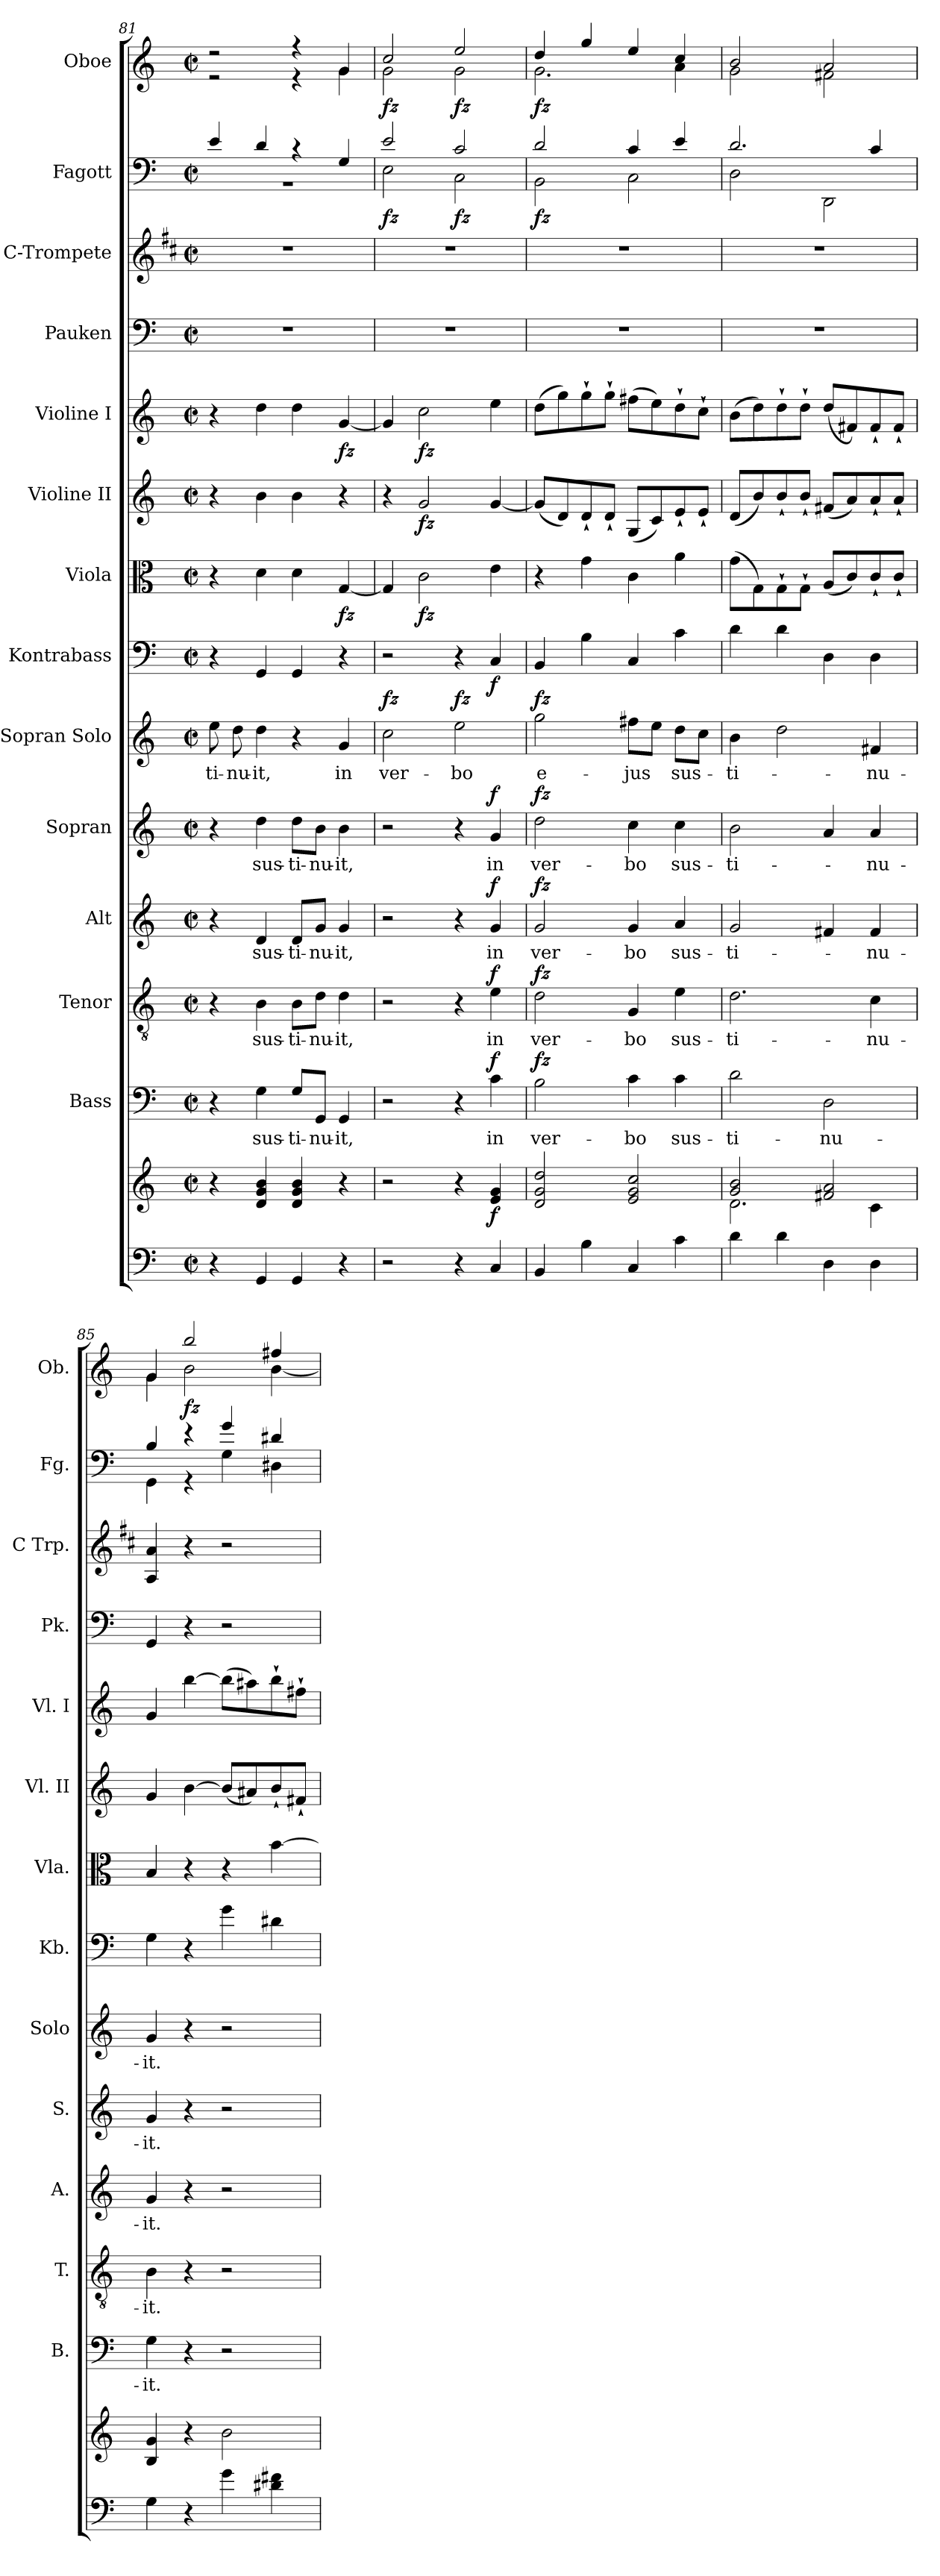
**kern	**kern	**dynam	**kern	**text	**dynam	**kern	**text	**dynam	**kern	**text	**dynam	**kern	**text	**dynam	**kern	**text	**dynam	**kern	**dynam	**kern	**dynam	**kern	**dynam	**kern	**dynam	**kern	**kern	**kern	**dynam	**kern	**dynam
*part14	*part14	*part14	*part13	*part13	*part13	*part12	*part12	*part12	*part11	*part11	*part11	*part10	*part10	*part10	*part9	*part9	*part9	*part8	*part8	*part7	*part7	*part6	*part6	*part5	*part5	*part4	*part3	*part2	*part2	*part1	*part1
*staff15	*staff14	*staff14/15	*staff13	*staff13	*staff13	*staff12	*staff12	*staff12	*staff11	*staff11	*staff11	*staff10	*staff10	*staff10	*staff9	*staff9	*staff9	*staff8	*staff8	*staff7	*staff7	*staff6	*staff6	*staff5	*staff5	*staff4	*staff3	*staff2	*staff2	*staff1	*staff1
*	*	*	*I"Bass	*	*	*I"Tenor	*	*	*I"Alt	*	*	*I"Sopran	*	*	*I"Sopran Solo	*	*	*I"Kontrabass	*	*I"Viola	*	*I"Violine II	*	*I"Violine I	*	*I"Pauken	*I"C-Trompete	*I"Fagott	*	*I"Oboe	*
*	*	*	*I'B.	*	*	*I'T.	*	*	*I'A.	*	*	*I'S.	*	*	*I'Solo	*	*	*I'Kb.	*	*I'Vla.	*	*I'Vl. II	*	*I'Vl. I	*	*I'Pk.	*I'C Trp.	*I'Fg.	*	*I'Ob.	*
*clefF4	*clefG2	*	*clefF4	*	*	*clefGv2	*	*	*clefG2	*	*	*clefG2	*	*	*clefG2	*	*	*clefF4	*	*clefC3	*	*clefG2	*	*clefG2	*	*clefF4	*clefG2	*clefF4	*	*clefG2	*
*	*	*	*	*	*	*	*	*	*	*	*	*	*	*	*	*	*	*ITrd7c12	*	*	*	*	*	*	*	*	*ITrd1c2	*	*	*	*
*k[]	*k[]	*	*k[]	*	*	*k[]	*	*	*k[]	*	*	*k[]	*	*	*k[]	*	*	*k[]	*	*k[]	*	*k[]	*	*k[]	*	*k[]	*k[]	*k[]	*	*k[]	*
*C:	*C:	*	*C:	*	*	*C:	*	*	*C:	*	*	*C:	*	*	*C:	*	*	*C:	*	*C:	*	*C:	*	*C:	*	*C:	*C:	*C:	*	*C:	*
*M2/2	*M2/2	*	*M2/2	*	*	*M2/2	*	*	*M2/2	*	*	*M2/2	*	*	*M2/2	*	*	*M2/2	*	*M2/2	*	*M2/2	*	*M2/2	*	*M2/2	*M2/2	*M2/2	*	*M2/2	*
*met(c|)	*met(c|)	*	*met(c|)	*	*	*met(c|)	*	*	*met(c|)	*	*	*met(c|)	*	*	*met(c|)	*	*	*met(c|)	*	*met(c|)	*	*met(c|)	*	*met(c|)	*	*met(c|)	*met(c|)	*met(c|)	*	*met(c|)	*
=81	=81	=81	=81	=81	=81	=81	=81	=81	=81	=81	=81	=81	=81	=81	=81	=81	=81	=81	=81	=81	=81	=81	=81	=81	=81	=81	=81	=81	=81	=81	=81
!	!	!	!	!	!	!	!	!	!	!	!	!	!	!	!	!LO:LY:b	!	!	!	!	!	!	!	!	!	!	!	!	!	!	!
*	*	*	*	*	*	*	*	*	*	*	*	*	*	*	*	*	*	*	*	*	*	*	*	*	*	*	*	*^	*	*^	*
4r	4r	.	4r	.	.	4r	.	.	4r	.	.	4r	.	.	8ee\	-ti-	.	4r	.	4r	.	4r	.	4r	.	1r	1r	4e/	1rBB	.	2r	2r	.
!	!	!	!	!	!	!	!	!	!	!	!	!	!	!	!	!LO:LY:b	!	!	!	!	!	!	!	!	!	!	!	!	!	!	!	!	!
.	.	.	.	.	.	.	.	.	.	.	.	.	.	.	8dd\	-nu-	.	.	.	.	.	.	.	.	.	.	.	.	.	.	.	.	.
!	!	!	!	!LO:LY:b	!	!	!LO:LY:b	!	!	!LO:LY:b	!	!	!LO:LY:b	!	!	!LO:LY:b	!	!	!	!	!	!	!	!	!	!	!	!	!	!	!	!	!
4GG/	4d/ 4g/ 4b/	.	4G\	sus-	.	4B\	sus-	.	4d/	sus-	.	4dd\	sus-	.	4dd\	-it,	.	4GGG/	.	4d\	.	4b\	.	4dd\	.	.	.	4d/	.	.	.	.	.
!	!	!	!	!LO:LY:b	!	!	!LO:LY:b	!	!	!LO:LY:b	!	!	!LO:LY:b	!	!	!	!	!	!	!	!	!	!	!	!	!	!	!	!	!	!	!	!
4GG/	4d/ 4g/ 4b/	.	8G/L	-ti-	.	8B\L	-ti-	.	8d/L	-ti-	.	8dd\L	-ti-	.	4r	.	.	4GGG/	.	4d\	.	4b\	.	4dd\	.	.	.	4rc	.	.	4r	4r	.
!	!	!	!	!LO:LY:b	!	!	!LO:LY:b	!	!	!LO:LY:b	!	!	!LO:LY:b	!	!	!	!	!	!	!	!	!	!	!	!	!	!	!	!	!	!	!	!
.	.	.	8GG/J	-nu-	.	8d\J	-nu-	.	8g/J	-nu-	.	8b\J	-nu-	.	.	.	.	.	.	.	.	.	.	.	.	.	.	.	.	.	.	.	.
!	!	!	!	!LO:LY:b	!	!	!LO:LY:b	!	!	!LO:LY:b	!	!	!LO:LY:b	!	!	!LO:LY:b	!	!	!	!	!LO:DY:b	!	!	!	!LO:DY:b	!	!	!	!	!	!	!	!
4r	4r	.	4GG/	-it,	.	4d\	-it,	.	4g/	-it,	.	4b\	-it,	.	4g/	in	.	4r	.	[4G/	fz	4r	.	[4g/	fz	.	.	4G/	.	.	4g/	4g\	.
!!LO:PB:g=z	!!
=82	=82	=82	=82	=82	=82	=82	=82	=82	=82	=82	=82	=82	=82	=82	=82	=82	=82	=82	=82	=82	=82	=82	=82	=82	=82	=82	=82	=82	=82	=82	=82	=82	=82
!	!	!	!	!	!	!	!	!	!	!	!	!	!	!	!	!LO:LY:b	!LO:DY:a	!	!	!	!	!	!	!	!	!	!	!	!	!LO:DY:b	!	!	!LO:DY:b
2r	2r	.	2r	.	.	2r	.	.	2r	.	.	2r	.	.	2cc\	ver-	fz	2r	.	4G/]	.	4r	.	4g/]	.	1r	1r	2e/	2E\	fz	2cc/	2g\	fz
!	!	!	!	!	!	!	!	!	!	!	!	!	!	!	!	!	!	!	!	!	!LO:DY:b	!	!LO:DY:b	!	!LO:DY:b	!	!	!	!	!	!	!	!
.	.	.	.	.	.	.	.	.	.	.	.	.	.	.	.	.	.	.	.	2c\	fz	2g/	fz	2cc\	fz	.	.	.	.	.	.	.	.
!	!	!	!	!	!	!	!	!	!	!	!	!	!	!	!	!LO:LY:b	!LO:DY:a	!	!	!	!	!	!	!	!	!	!	!	!	!LO:DY:b	!	!	!LO:DY:b
4r	4r	.	4r	.	.	4r	.	.	4r	.	.	4r	.	.	2ee\	-bo	fz	4r	.	.	.	.	.	.	.	.	.	2c/	2C\	fz	2ee/	2g\	fz
!	!	!LO:DY:b	!	!LO:LY:b	!LO:DY:a	!	!LO:LY:b	!LO:DY:a	!	!LO:LY:b	!LO:DY:a	!	!LO:LY:b	!LO:DY:a	!	!	!	!	!LO:DY:b	!	!	!	!	!	!	!	!	!	!	!	!	!	!
4C/	4e/ 4g/	f	4c\	in	f	4e\	in	f	4g/	in	f	4g/	in	f	.	.	.	4CC/	f	4e\	.	[4g/	.	4ee\	.	.	.	.	.	.	.	.	.
=83	=83	=83	=83	=83	=83	=83	=83	=83	=83	=83	=83	=83	=83	=83	=83	=83	=83	=83	=83	=83	=83	=83	=83	=83	=83	=83	=83	=83	=83	=83	=83	=83	=83
!	!	!	!	!LO:LY:b	!LO:DY:a	!	!LO:LY:b	!LO:DY:a	!	!LO:LY:b	!LO:DY:a	!	!LO:LY:b	!LO:DY:a	!	!LO:LY:b	!LO:DY:a	!	!	!	!	!	!	!	!	!	!	!	!	!LO:DY:b	!	!	!LO:DY:b
4BB/	2d/ 2g/ 2dd/	.	2B\	ver-	fz	2d\	ver-	fz	2g/	ver-	fz	2dd\	ver-	fz	2gg\	e-	fz	4BBB/	.	4r	.	(<8g/L]	.	(>8dd\L	.	1r	1r	2d/	2BB\	fz	4dd/	2.g\	fz
.	.	.	.	.	.	.	.	.	.	.	.	.	.	.	.	.	.	.	.	.	.	8d/)	.	8gg\)	.	.	.	.	.	.	.	.	.
4B\	.	.	.	.	.	.	.	.	.	.	.	.	.	.	.	.	.	4BB\	.	4g\	.	8d`</	.	8gg`>\	.	.	.	.	.	.	4gg/	.	.
.	.	.	.	.	.	.	.	.	.	.	.	.	.	.	.	.	.	.	.	.	.	8d`</J	.	8gg`>\J	.	.	.	.	.	.	.	.	.
!	!	!	!	!LO:LY:b	!	!	!LO:LY:b	!	!	!LO:LY:b	!	!	!LO:LY:b	!	!	!LO:LY:b	!	!	!	!	!	!	!	!	!	!	!	!	!	!	!	!	!
4C/	2e/ 2g/ 2cc/	.	4c\	-bo	.	4G/	-bo	.	4g/	-bo	.	4cc\	-bo	.	8ff#X\L	-jus	.	4CC/	.	4c\	.	(<8G/L	.	(>8ff#X\L	.	.	.	4c/	2C\	.	4ee/	.	.
.	.	.	.	.	.	.	.	.	.	.	.	.	.	.	8ee\J	.	.	.	.	.	.	8c/)	.	8ee\)	.	.	.	.	.	.	.	.	.
!	!	!	!	!LO:LY:b	!	!	!LO:LY:b	!	!	!LO:LY:b	!	!	!LO:LY:b	!	!	!LO:LY:b	!	!	!	!	!	!	!	!	!	!	!	!	!	!	!	!	!
4c\	.	.	4c\	sus-	.	4e\	sus-	.	4a/	sus-	.	4cc\	sus-	.	8dd\L	sus-	.	4C\	.	4a\	.	8e`</	.	8dd`>\	.	.	.	4e/	.	.	4cc/	4a\	.
.	.	.	.	.	.	.	.	.	.	.	.	.	.	.	8cc\J	.	.	.	.	.	.	8e`</J	.	8cc`>\J	.	.	.	.	.	.	.	.	.
=84	=84	=84	=84	=84	=84	=84	=84	=84	=84	=84	=84	=84	=84	=84	=84	=84	=84	=84	=84	=84	=84	=84	=84	=84	=84	=84	=84	=84	=84	=84	=84	=84	=84
*	*^	*	*	*	*	*	*	*	*	*	*	*	*	*	*	*	*	*	*	*	*	*	*	*	*	*	*	*	*	*	*	*	*
!	!	!	!	!	!LO:LY:b	!	!	!LO:LY:b	!	!	!LO:LY:b	!	!	!LO:LY:b	!	!	!LO:LY:b	!	!	!	!	!	!	!	!	!	!	!	!	!	!	!	!	!
4d\	2g/ 2b/	2.d\	.	2d\	-ti-	.	2.d\	-ti-	.	2g/	-ti-	.	2b\	-ti-	.	4b\	-ti-	.	4D\	.	(>8g\L	.	(<8d/L	.	(>8b\L	.	1r	1r	2.d/	2D\	.	2b/	2g\	.
.	.	.	.	.	.	.	.	.	.	.	.	.	.	.	.	.	.	.	.	.	8G\)	.	8b/)	.	8dd\)	.	.	.	.	.	.	.	.	.
4d\	.	.	.	.	.	.	.	.	.	.	.	.	.	.	.	2dd\	.	.	4D\	.	8G`>\	.	8b`</	.	8dd`>\	.	.	.	.	.	.	.	.	.
.	.	.	.	.	.	.	.	.	.	.	.	.	.	.	.	.	.	.	.	.	8G`>\J	.	8b`</J	.	8dd`>\J	.	.	.	.	.	.	.	.	.
!	!	!	!	!	!LO:LY:b	!	!	!	!	!	!	!	!	!	!	!	!	!	!	!	!	!	!	!	!	!	!	!	!	!	!	!	!	!
4D\	2f#X/ 2a/	.	.	2D\	-nu-	.	.	.	.	4f#X/	.	.	4a/	.	.	.	.	.	4DD\	.	(<8A/L	.	(<8f#X/L	.	(<8dd/L	.	.	.	.	2DD\	.	2a/	2f#X\	.
.	.	.	.	.	.	.	.	.	.	.	.	.	.	.	.	.	.	.	.	.	8c/)	.	8a/)	.	8f#X/)	.	.	.	.	.	.	.	.	.
!	!	!	!	!	!	!	!	!LO:LY:b	!	!	!LO:LY:b	!	!	!LO:LY:b	!	!	!LO:LY:b	!	!	!	!	!	!	!	!	!	!	!	!	!	!	!	!	!
4D\	.	4c\	.	.	.	.	4c\	-nu-	.	4f#/	-nu-	.	4a/	-nu-	.	4f#X/	-nu-	.	4DD\	.	8c`</	.	8a`</	.	8f#`</	.	.	.	4c/	.	.	.	.	.
.	.	.	.	.	.	.	.	.	.	.	.	.	.	.	.	.	.	.	.	.	8c`</J	.	8a`</J	.	8f#`</J	.	.	.	.	.	.	.	.	.
*	*v	*v	*	*	*	*	*	*	*	*	*	*	*	*	*	*	*	*	*	*	*	*	*	*	*	*	*	*	*	*	*	*	*	*
=85	=85	=85	=85	=85	=85	=85	=85	=85	=85	=85	=85	=85	=85	=85	=85	=85	=85	=85	=85	=85	=85	=85	=85	=85	=85	=85	=85	=85	=85	=85	=85	=85	=85
!	!	!	!	!LO:LY:b	!	!	!LO:LY:b	!	!	!LO:LY:b	!	!	!LO:LY:b	!	!	!LO:LY:b	!	!	!	!	!	!	!	!	!	!	!	!	!	!	!	!	!
4G\	4B/ 4g/	.	4G\	-it.	.	4B\	-it.	.	4g/	-it.	.	4g/	-it.	.	4g/	-it.	.	4GG\	.	4B/	.	4g/	.	4g/	.	4GG/	4G/ 4g/	4B/	4GG\	.	4g/	4g\	.
!	!	!	!	!	!	!	!	!	!	!	!	!	!	!	!	!	!	!	!	!	!	!	!	!	!	!	!	!	!	!	!	!	!LO:DY:b
4r	4r	.	4r	.	.	4r	.	.	4r	.	.	4r	.	.	4r	.	.	4r	.	4r	.	[4b\	.	[4bb\	.	4r	4r	4r	4r	.	2bb/	2b\	fz
4g\	2b\	.	2r	.	.	2r	.	.	2r	.	.	2r	.	.	2r	.	.	4G\	.	4r	.	(<8b/L]	.	(>8bb\L]	.	2r	2r	4g/	4G\	.	.	.	.
.	.	.	.	.	.	.	.	.	.	.	.	.	.	.	.	.	.	.	.	.	.	8a#X/)	.	8aa#X\)	.	.	.	.	.	.	.	.	.
4d#X\ 4f#X\	.	.	.	.	.	.	.	.	.	.	.	.	.	.	.	.	.	4D#X\	.	[4b\	.	8b`</	.	8bb`>\	.	.	.	4d#X/	4D#X\	.	4ff#X/	[<4b\	.
.	.	.	.	.	.	.	.	.	.	.	.	.	.	.	.	.	.	.	.	.	.	8f#X`</J	.	8ff#X`>\J	.	.	.	.	.	.	.	.	.
*	*	*	*	*	*	*	*	*	*	*	*	*	*	*	*	*	*	*	*	*	*	*	*	*	*	*	*	*v	*v	*	*	*	*
*	*	*	*	*	*	*	*	*	*	*	*	*	*	*	*	*	*	*	*	*	*	*	*	*	*	*	*	*	*	*v	*v	*
=	=	=	=	=	=	=	=	=	=	=	=	=	=	=	=	=	=	=	=	=	=	=	=	=	=	=	=	=	=	=	=
*-	*-	*-	*-	*-	*-	*-	*-	*-	*-	*-	*-	*-	*-	*-	*-	*-	*-	*-	*-	*-	*-	*-	*-	*-	*-	*-	*-	*-	*-	*-	*-
